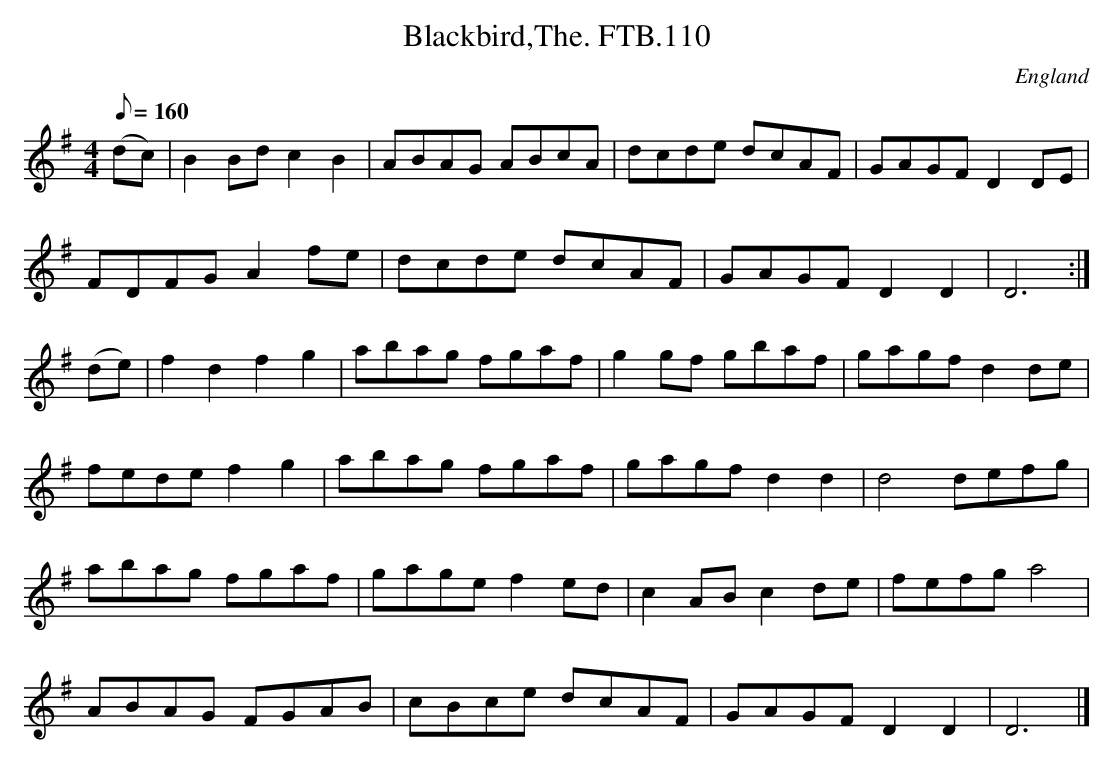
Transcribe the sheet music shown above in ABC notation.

X:1
T:Blackbird,The. FTB.110
M:4/4
L:1/8
Q:160
O:England
K:G major
(dc)|B2Bdc2B2|ABAG ABcA|dcde dcAF|GAGFD2DE|
FDFGA2fe|dcde dcAF|GAGFD2D2|D6:|
(de)|f2d2f2g2|abag fgaf|g2gf gbaf|gagfd2de|
fedef2g2|abag fgaf|gagfd2d2|d4defg|
abag fgaf|gagef2ed|c2ABc2de|fefga4|
ABAG FGAB|cBce dcAF|GAGFD2D2|D6|]
